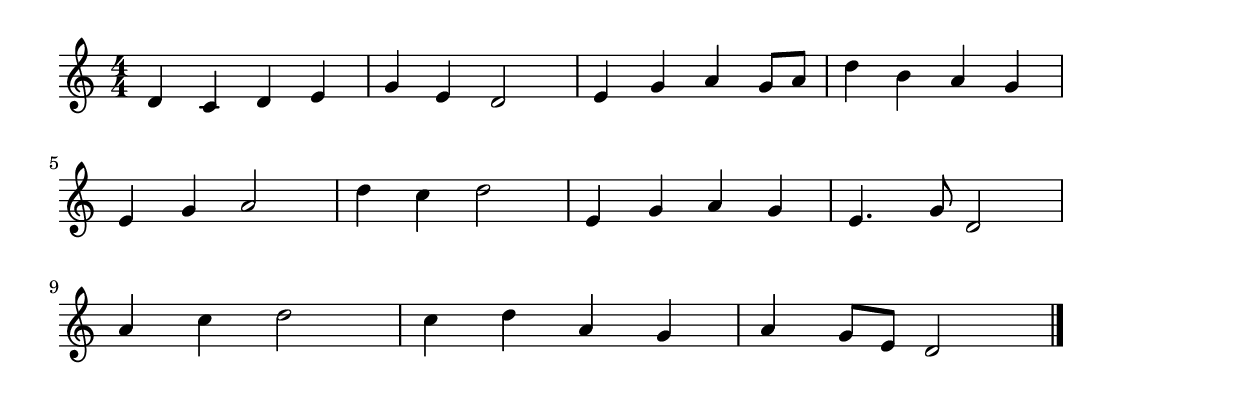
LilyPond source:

\version "2.18.2"

% 君が代(きみがよはちよにやちよに)

\score {

\layout {
line-width = #170
indent = 0\mm
}

\relative c' {
\key c \major
\time 4/4
\set Score.tempoHideNote = ##t
\tempo 4=120
\numericTimeSignature
d4 c d e |
g e d2 |
e4 g a g8 a |
d4 b a g |
\break
e g a2 |
d4 c d2 |
e,4 g a g |
e4. g8 d2 |
\break
a'4 c d2 |
c4 d a g |
a g8 e d2 |
\bar "|."
}
\midi {}
}